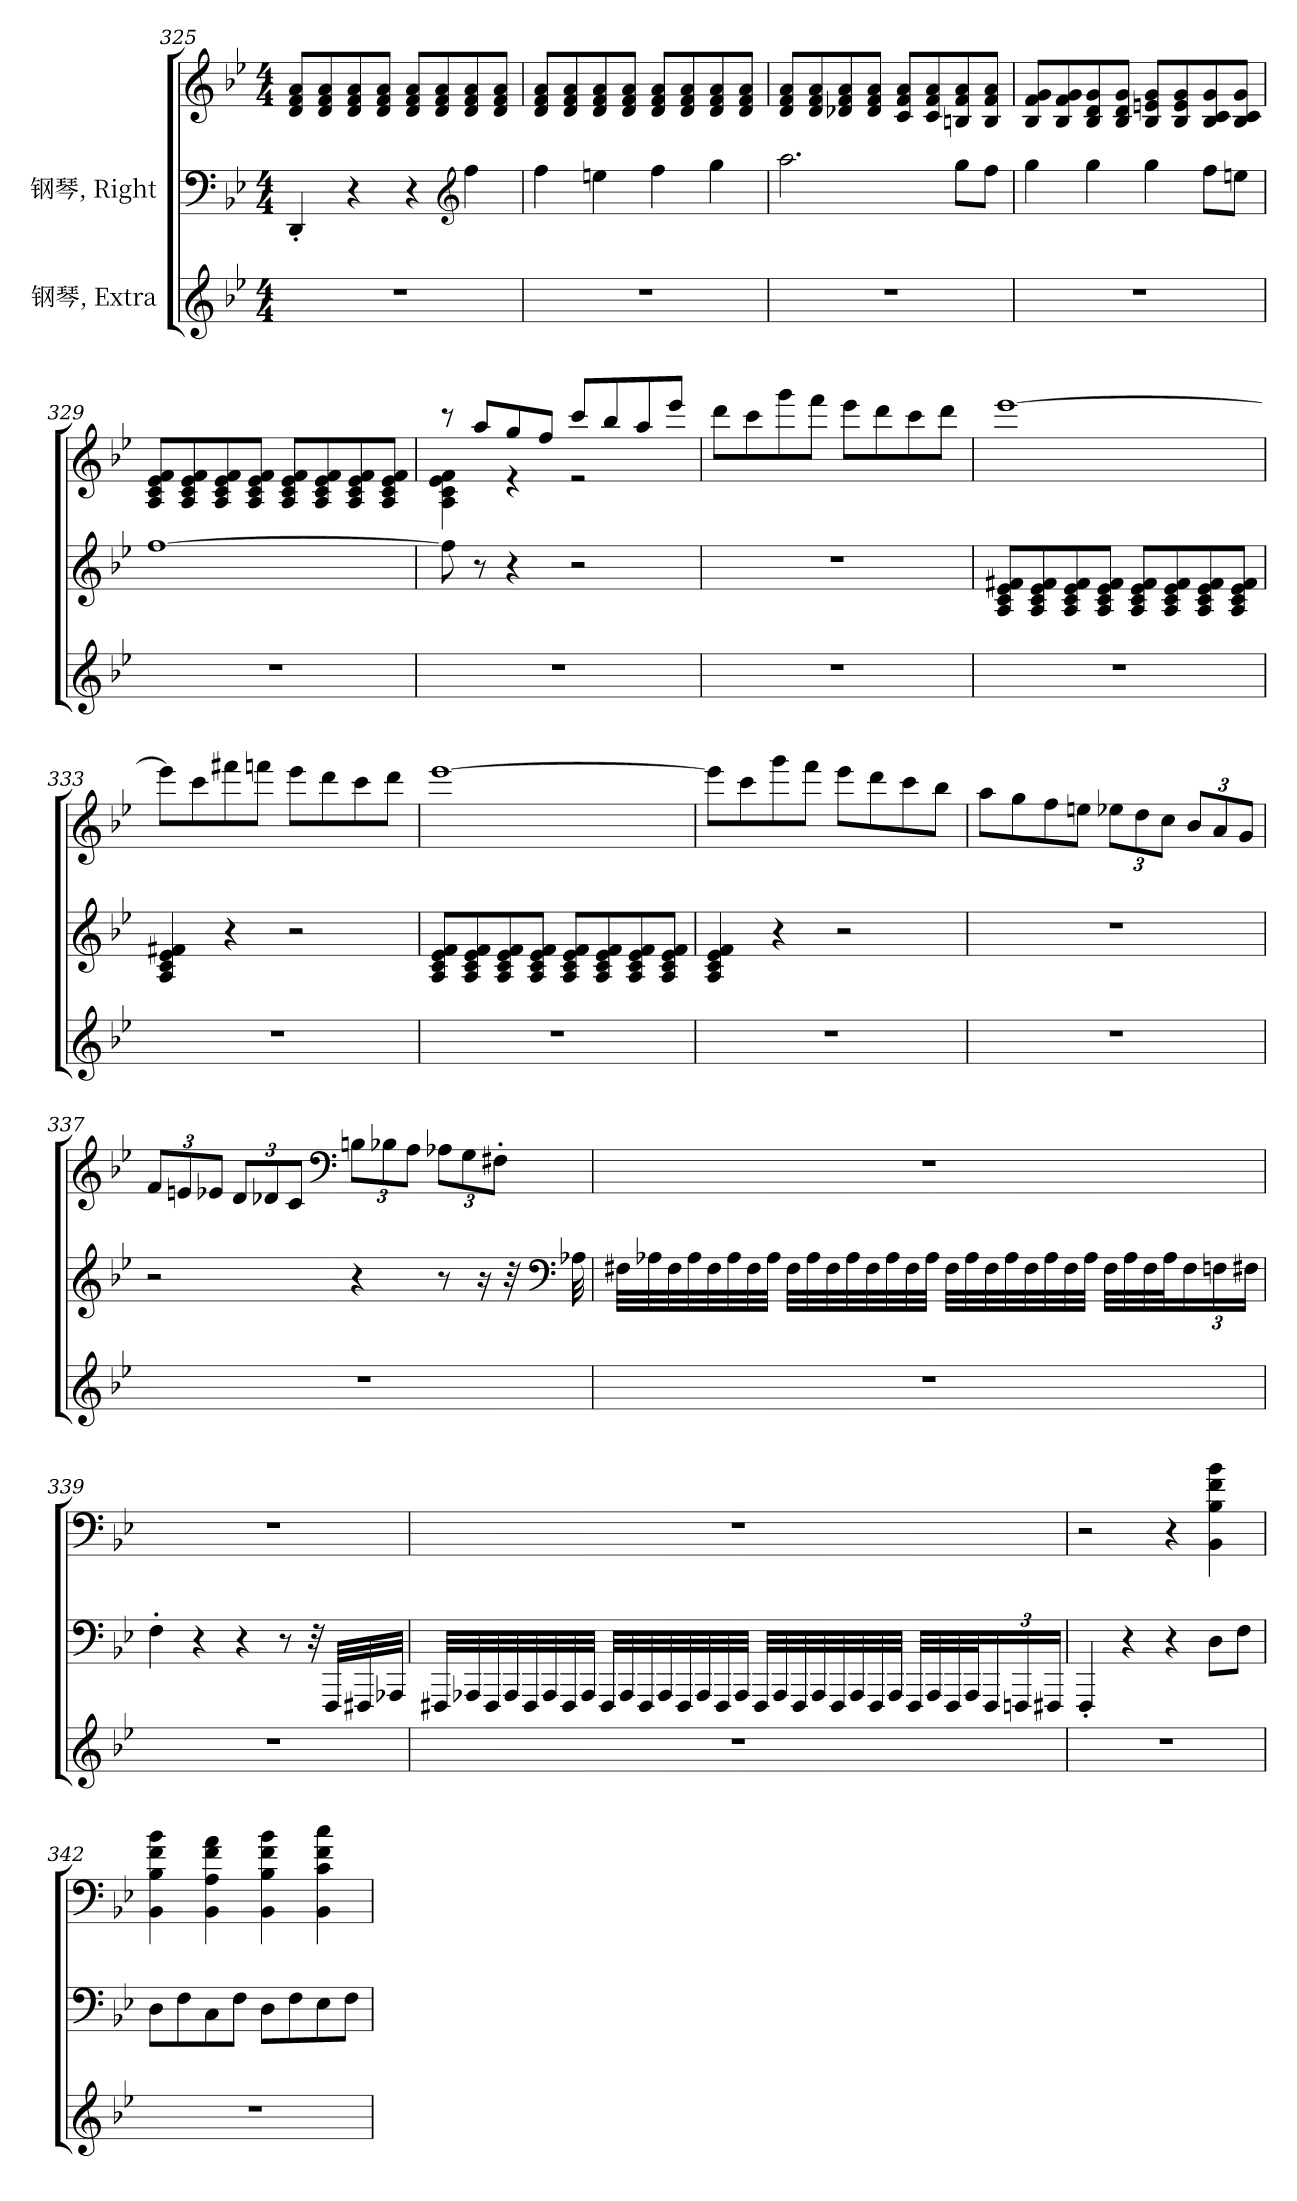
**kern	**kern	**kern
*part2	*part1	*part1
*staff3	*staff2	*staff1
*I"钢琴, Extra	*I"钢琴, Right	*
!!LO:PB:g=z
*clefG2	*clefF4	*clefG2
*k[b-e-]	*k[b-e-]	*k[b-e-]
*M4/4	*M4/4	*M4/4
*MM109	*MM109	*MM109
=325	=325	=325
1r	4DD'/	8d/ 8f/ 8a/L
.	.	8d/ 8f/ 8a/
.	4r	8d/ 8f/ 8a/
.	.	8d/ 8f/ 8a/J
.	4r	8d/ 8f/ 8a/L
*	*	*MM107
.	.	8d/ 8f/ 8a/
*	*clefG2	*
.	4ff\	8d/ 8f/ 8a/
.	.	8d/ 8f/ 8a/J
=326	=326	=326
1r	4ff\	8d/ 8f/ 8a/L
.	.	8d/ 8f/ 8a/
.	4een\	8d/ 8f/ 8a/
.	.	8d/ 8f/ 8a/J
.	4ff\	8d/ 8f/ 8a/L
.	.	8d/ 8f/ 8a/
.	4gg\	8d/ 8f/ 8a/
.	.	8d/ 8f/ 8a/J
=327	=327	=327
1r	2.aa\	8d/ 8f/ 8a/L
.	.	8d/ 8f/ 8a/
.	.	8d-X/ 8f/ 8a/
.	.	8d-/ 8f/ 8a/J
.	.	8c/ 8f/ 8a/L
.	.	8c/ 8f/ 8a/
.	8gg\L	8Bn/ 8f/ 8a/
.	8ff\J	8B/ 8f/ 8a/J
=328	=328	=328
1r	4gg\	8B-/ 8f/ 8g/L
.	.	8B-/ 8f/ 8g/
*	*	*MM106
.	4gg\	8B-/ 8d/ 8g/
.	.	8B-/ 8d/ 8g/J
.	4gg\	8B-/ 8en/ 8g/L
.	.	8B-/ 8e/ 8g/
.	8ff\L	8B-/ 8c/ 8g/
.	8een\J	8B-/ 8c/ 8g/J
!!LO:LB:g=z
=329	=329	=329
1r	[1ff	8A/ 8c/ 8e-/ 8f/L
.	.	8A/ 8c/ 8e-/ 8f/
*	*	*MM102
.	.	8A/ 8c/ 8e-/ 8f/
.	.	8A/ 8c/ 8e-/ 8f/J
*	*	*MM114
.	.	8A/ 8c/ 8e-/ 8f/L
.	.	8A/ 8c/ 8e-/ 8f/
.	.	8A/ 8c/ 8e-/ 8f/
.	.	8A/ 8c/ 8e-/ 8f/J
=330	=330	=330
*	*	*^
1r	8ff\]	8r	4A\ 4c\ 4e-\ 4f\
.	8r	8aa/L	.
.	4r	8gg/	4r
.	.	8ff/J	.
.	2r	8ccc/L	2r
.	.	8bb-/	.
.	.	8aa/	.
.	.	8eee-/J	.
*	*	*v	*v
=331	=331	=331
1r	1r	8ddd\L
.	.	8ccc\
.	.	8ggg\
.	.	8fff\J
.	.	8eee-\L
.	.	8ddd\
*	*	*MM91
.	.	8ccc\
.	.	8ddd\J
!!LO:LB:g=z
=332	=332	=332
1r	8A/ 8c/ 8e-/ 8f#X/L	[1eee-
.	8A/ 8c/ 8e-/ 8f#/	.
.	8A/ 8c/ 8e-/ 8f#/	.
.	8A/ 8c/ 8e-/ 8f#/J	.
.	8A/ 8c/ 8e-/ 8f#/L	.
.	8A/ 8c/ 8e-/ 8f#/	.
.	8A/ 8c/ 8e-/ 8f#/	.
.	8A/ 8c/ 8e-/ 8f#/J	.
=333	=333	=333
1r	4A/ 4c/ 4e-/ 4f#X/	8eee-\L]
.	.	8ccc\
*	*	*MM111
.	4r	8fff#X\
*	*	*MM105
.	.	8fffn\J
.	2r	8eee-\L
.	.	8ddd\
.	.	8ccc\
.	.	8ddd\J
=334	=334	=334
*	*	*MM63
1r	8A/ 8c/ 8e-/ 8f/L	[1eee-
.	8A/ 8c/ 8e-/ 8f/	.
.	8A/ 8c/ 8e-/ 8f/	.
.	8A/ 8c/ 8e-/ 8f/J	.
.	8A/ 8c/ 8e-/ 8f/L	.
.	8A/ 8c/ 8e-/ 8f/	.
.	8A/ 8c/ 8e-/ 8f/	.
.	8A/ 8c/ 8e-/ 8f/J	.
!!LO:LB:g=z
=335	=335	=335
1r	4A/ 4c/ 4e-/ 4f/	8eee-\L]
.	.	8ccc\
.	4r	8ggg\
.	.	8fff\J
.	2r	8eee-\L
.	.	8ddd\
.	.	8ccc\
.	.	8bb-\J
=336	=336	=336
1r	1r	8aa\L
.	.	8gg\
.	.	8ff\
.	.	8een\J
*	*	*Xbrackettup
.	.	12ee-X\L
.	.	12dd\
.	.	12cc\J
.	.	12b-/L
.	.	12a/
.	.	12g/J
!!LO:PB:g=z
=337	=337	=337
1r	2r	12f/L
.	.	12en/
.	.	12e-X/J
.	.	12d/L
.	.	12d-X/
.	.	12c/J
*	*	*clefF4
.	4r	12Bn\L
.	.	12B-X\
.	.	12A\J
.	8r	12A-X\L
*	*	*MM90
.	.	12G\
.	16r	.
*	*	*MM62
.	.	12F#X'\J
.	32r	.
*	*clefF4	*
.	32A-X\	.
!!LO:LB:g=z
=338	=338	=338
1r	32F#X\LLL	1r
.	32A-X\	.
.	32F#\	.
.	32A-\	.
.	32F#\	.
.	32A-\	.
.	32F#\	.
.	32A-\JJJ	.
.	32F#\LLL	.
.	32A-\	.
.	32F#\	.
.	32A-\	.
.	32F#\	.
.	32A-\	.
.	32F#\	.
.	32A-\JJJ	.
.	32F#\LLL	.
.	32A-\	.
.	32F#\	.
.	32A-\	.
.	32F#\	.
.	32A-\	.
.	32F#\	.
.	32A-\JJJ	.
.	32F#\LLL	.
.	32A-\	.
.	32F#\	.
.	32A-\J	.
*	*Xbrackettup	*
.	24F#\	.
.	24Fn\	.
.	24F#X\JJ	.
=339	=339	=339
*	*	*MM69
1r	4F'\	1r
.	4r	.
.	4r	.
.	8r	.
.	32r	.
.	32FFF/LLL	.
.	32FFF#X/	.
.	32AAA-X/JJJ	.
!!LO:LB:g=z
=340	=340	=340
1r	32FFF#X/LLL	1r
.	32AAA-X/	.
.	32FFF#/	.
.	32AAA-/	.
.	32FFF#/	.
.	32AAA-/	.
.	32FFF#/	.
.	32AAA-/JJJ	.
.	32FFF#/LLL	.
.	32AAA-/	.
.	32FFF#/	.
.	32AAA-/	.
.	32FFF#/	.
.	32AAA-/	.
.	32FFF#/	.
.	32AAA-/JJJ	.
.	32FFF#/LLL	.
.	32AAA-/	.
.	32FFF#/	.
.	32AAA-/	.
.	32FFF#/	.
.	32AAA-/	.
.	32FFF#/	.
.	32AAA-/JJJ	.
.	32FFF#/LLL	.
.	32AAA-/	.
.	32FFF#/	.
.	32AAA-/J	.
.	24FFF#/	.
.	24FFFn/	.
.	24FFF#X/JJ	.
!!LO:LB:g=z
=341	=341	=341
1r	4FFF'/	2r
.	4r	.
.	4r	4r
.	8D\L	4BB-\ 4B-\ 4f\ 4b-\
.	8F\J	.
=342	=342	=342
1r	8D\L	4BB-\ 4B-\ 4f\ 4b-\
.	8F\	.
*	*	*MM97
.	8C\	4BB-\ 4A\ 4f\ 4a\
.	8F\J	.
.	8D\L	4BB-\ 4B-\ 4f\ 4b-\
.	8F\	.
.	8E-\	4BB-\ 4c\ 4f\ 4cc\
.	8F\J	.
=	=	=
*-	*-	*-
